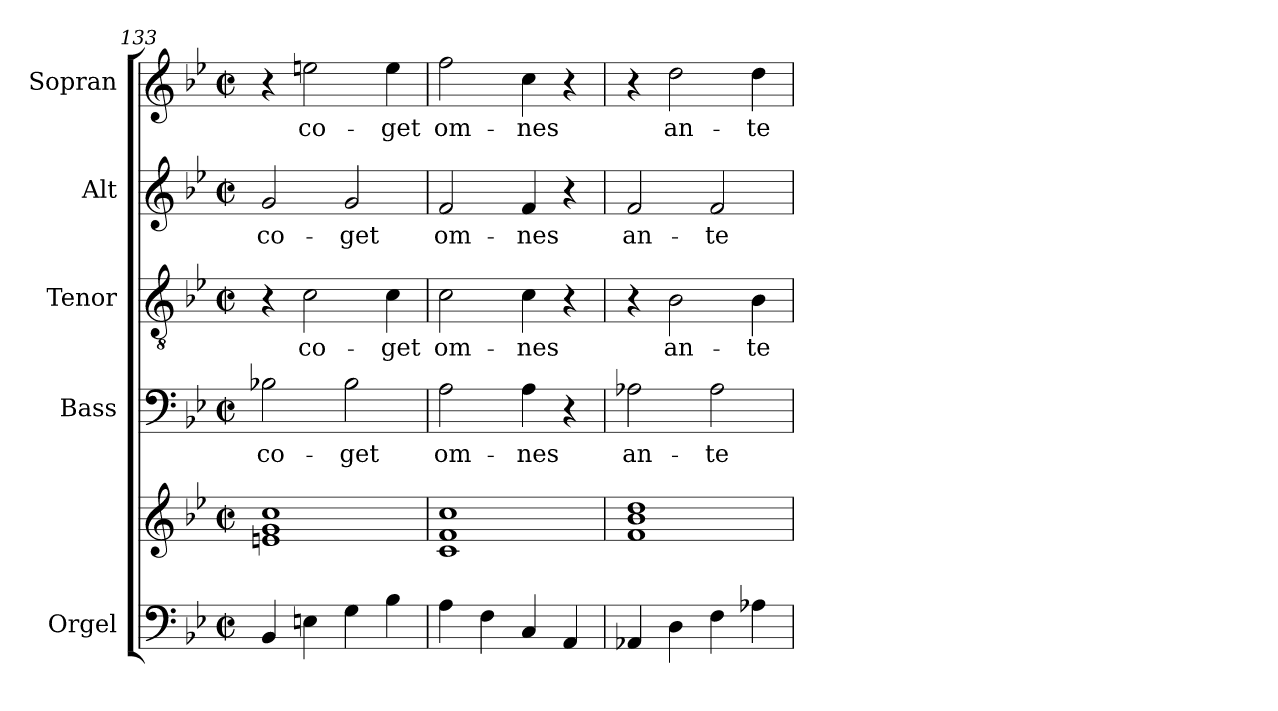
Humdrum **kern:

**kern	**kern	**kern	**text	**kern	**text	**kern	**text	**kern	**text
*part5	*part5	*part4	*part4	*part3	*part3	*part2	*part2	*part1	*part1
*staff6	*staff5	*staff4	*staff4	*staff3	*staff3	*staff2	*staff2	*staff1	*staff1
*I"Orgel	*	*I"Bass	*	*I"Tenor	*	*I"Alt	*	*I"Sopran	*
*I'Org.	*	*I'B.	*	*I'T.	*	*I'A.	*	*I'S.	*
*clefF4	*clefG2	*clefF4	*	*clefGv2	*	*clefG2	*	*clefG2	*
*k[b-e-]	*k[b-e-]	*k[b-e-]	*	*k[b-e-]	*	*k[b-e-]	*	*k[b-e-]	*
*B-:	*B-:	*B-:	*	*B-:	*	*B-:	*	*B-:	*
*M2/2	*M2/2	*M2/2	*	*M2/2	*	*M2/2	*	*M2/2	*
*met(c|)	*met(c|)	*met(c|)	*	*met(c|)	*	*met(c|)	*	*met(c|)	*
=133	=133	=133	=133	=133	=133	=133	=133	=133	=133
!	!	!	!LO:LY:b	!	!	!	!LO:LY:b	!	!
4BB-/	1en 1g 1cc	2B-X\	co-	4r	.	2g/	co-	4r	.
!	!	!	!	!	!LO:LY:b	!	!	!	!LO:LY:b
4En\	.	.	.	2c\	co-	.	.	2een\	co-
!	!	!	!LO:LY:b	!	!	!	!LO:LY:b	!	!
4G\	.	2B-\	-get	.	.	2g/	-get	.	.
!	!	!	!	!	!LO:LY:b	!	!	!	!LO:LY:b
4B-\	.	.	.	4c\	-get	.	.	4ee\	-get
=134	=134	=134	=134	=134	=134	=134	=134	=134	=134
!	!	!	!LO:LY:b	!	!LO:LY:b	!	!LO:LY:b	!	!LO:LY:b
4A\	1c 1f 1cc	2A\	om-	2c\	om-	2f/	om-	2ff\	om-
4F\	.	.	.	.	.	.	.	.	.
!	!	!	!LO:LY:b	!	!LO:LY:b	!	!LO:LY:b	!	!LO:LY:b
4C/	.	4A\	-nes	4c\	-nes	4f/	-nes	4cc\	-nes
4AA/	.	4r	.	4r	.	4r	.	4r	.
=135	=135	=135	=135	=135	=135	=135	=135	=135	=135
!	!	!	!LO:LY:b	!	!	!	!LO:LY:b	!	!
4AA-X/	1f 1b- 1dd	2A-X\	an-	4r	.	2f/	an-	4r	.
!	!	!	!	!	!LO:LY:b	!	!	!	!LO:LY:b
4D\	.	.	.	2B-\	an-	.	.	2dd\	an-
!	!	!	!LO:LY:b	!	!	!	!LO:LY:b	!	!
4F\	.	2A-\	-te	.	.	2f/	-te	.	.
!	!	!	!	!	!LO:LY:b	!	!	!	!LO:LY:b
4A-X\	.	.	.	4B-\	-te	.	.	4dd\	-te
=	=	=	=	=	=	=	=	=	=
*-	*-	*-	*-	*-	*-	*-	*-	*-	*-
